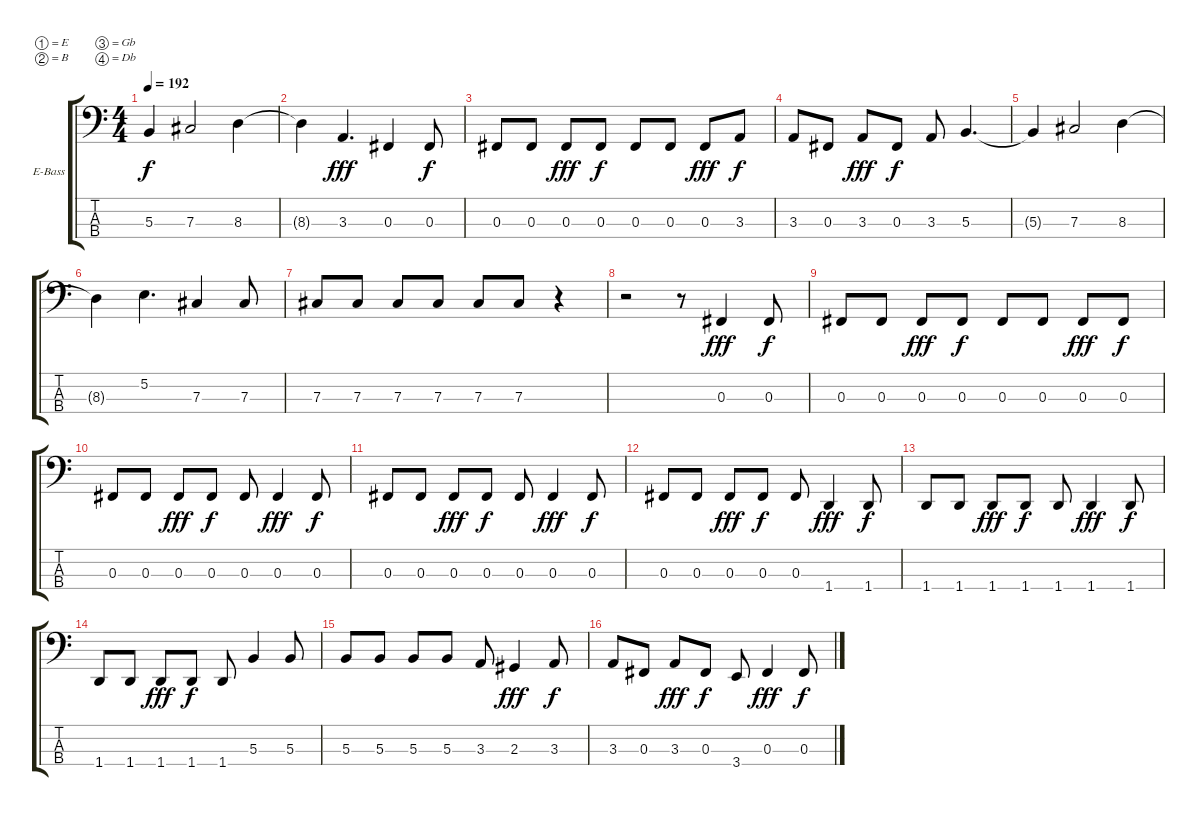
\bracketExtendMode groupsimilarinstruments
\firstSystemTrackNameOrientation horizontal
\otherSystemsTrackNameOrientation horizontal
\track ("Bass" "E-Bass") {instrument electricbasspick}
\staff {score tabs}
\tuning (E2 B1 Gb1 Db1)
\ts (4 4)
\tempo 192
\clef f4
\ks c
5.3{t}.4{dy f} 7.3.2 8.3.4 |
8.3{t}.4 3.3.4{d dy fff} 0.3.4 0.3.8{dy f} |
0.3.8 0.3.8 0.3.8{dy fff} 0.3.8{dy f} 0.3.8 0.3.8 0.3.8{dy fff} 3.3.8{dy f} |
3.3.8 0.3.8 3.3.8{dy fff} 0.3.8{dy f} 3.3.8 5.3.4{d} |
5.3{t}.4 7.3.2 8.3.4 |
8.3{t}.4 5.2.4{d} 7.3.4 7.3.8 |
7.3.8 7.3.8 7.3.8 7.3.8 7.3.8 7.3.8 r.4 |
r.2 r.8 0.3.4{dy fff} 0.3.8{dy f} |
0.3.8 0.3.8 0.3.8{dy fff} 0.3.8{dy f} 0.3.8 0.3.8 0.3.8{dy fff} 0.3.8{dy f} |
0.3.8 0.3.8 0.3.8{dy fff} 0.3.8{dy f} 0.3.8 0.3.4{dy fff} 0.3.8{dy f} |
0.3.8 0.3.8 0.3.8{dy fff} 0.3.8{dy f} 0.3.8 0.3.4{dy fff} 0.3.8{dy f} |
0.3.8 0.3.8 0.3.8{dy fff} 0.3.8{dy f} 0.3.8 1.4.4{dy fff} 1.4.8{dy f} |
1.4.8 1.4.8 1.4.8{dy fff} 1.4.8{dy f} 1.4.8 1.4.4{dy fff} 1.4.8{dy f} |
1.4.8 1.4.8 1.4.8{dy fff} 1.4.8{dy f} 1.4.8 5.3.4 5.3.8 |
5.3.8 5.3.8 5.3.8 5.3.8 3.3.8 2.3.4{dy fff} 3.3.8{dy f} |
3.3.8 0.3.8 3.3.8{dy fff} 0.3.8{dy f} 3.4.8 0.3.4{dy fff} 0.3.8{dy f}
